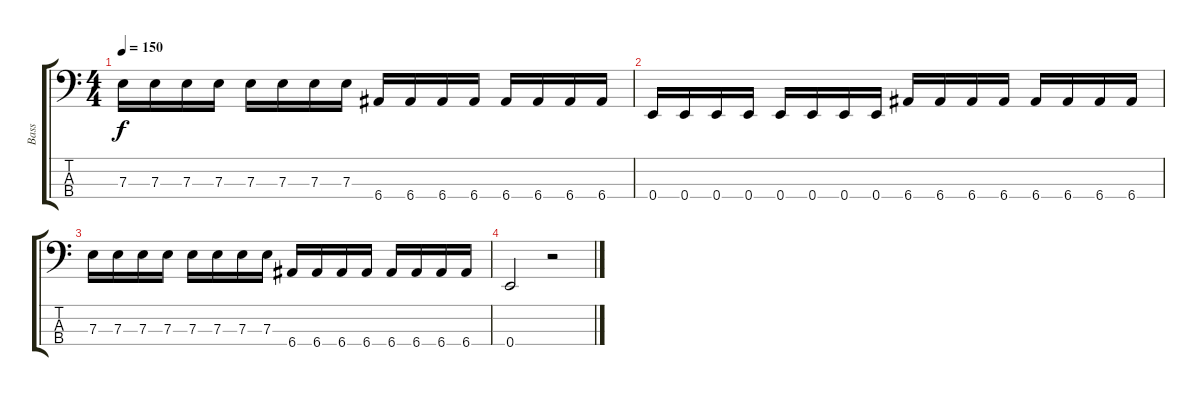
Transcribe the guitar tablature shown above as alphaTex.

\track ("Bass" "Bass") {instrument electricbasspick}
\staff {score tabs}
\tuning (G2 D2 A1 E1) {hide}
\ts (4 4)
\tempo 150
\clef f4
\ks c
7.3.16{dy f} 7.3.16 7.3.16 7.3.16 7.3.16 7.3.16 7.3.16 7.3.16 6.4.16 6.4.16 6.4.16 6.4.16 6.4.16 6.4.16 6.4.16 6.4.16 |
0.4.16 0.4.16 0.4.16 0.4.16 0.4.16 0.4.16 0.4.16 0.4.16 6.4.16 6.4.16 6.4.16 6.4.16 6.4.16 6.4.16 6.4.16 6.4.16 |
7.3.16 7.3.16 7.3.16 7.3.16 7.3.16 7.3.16 7.3.16 7.3.16 6.4.16 6.4.16 6.4.16 6.4.16 6.4.16 6.4.16 6.4.16 6.4.16 |
0.4.2 r.2
